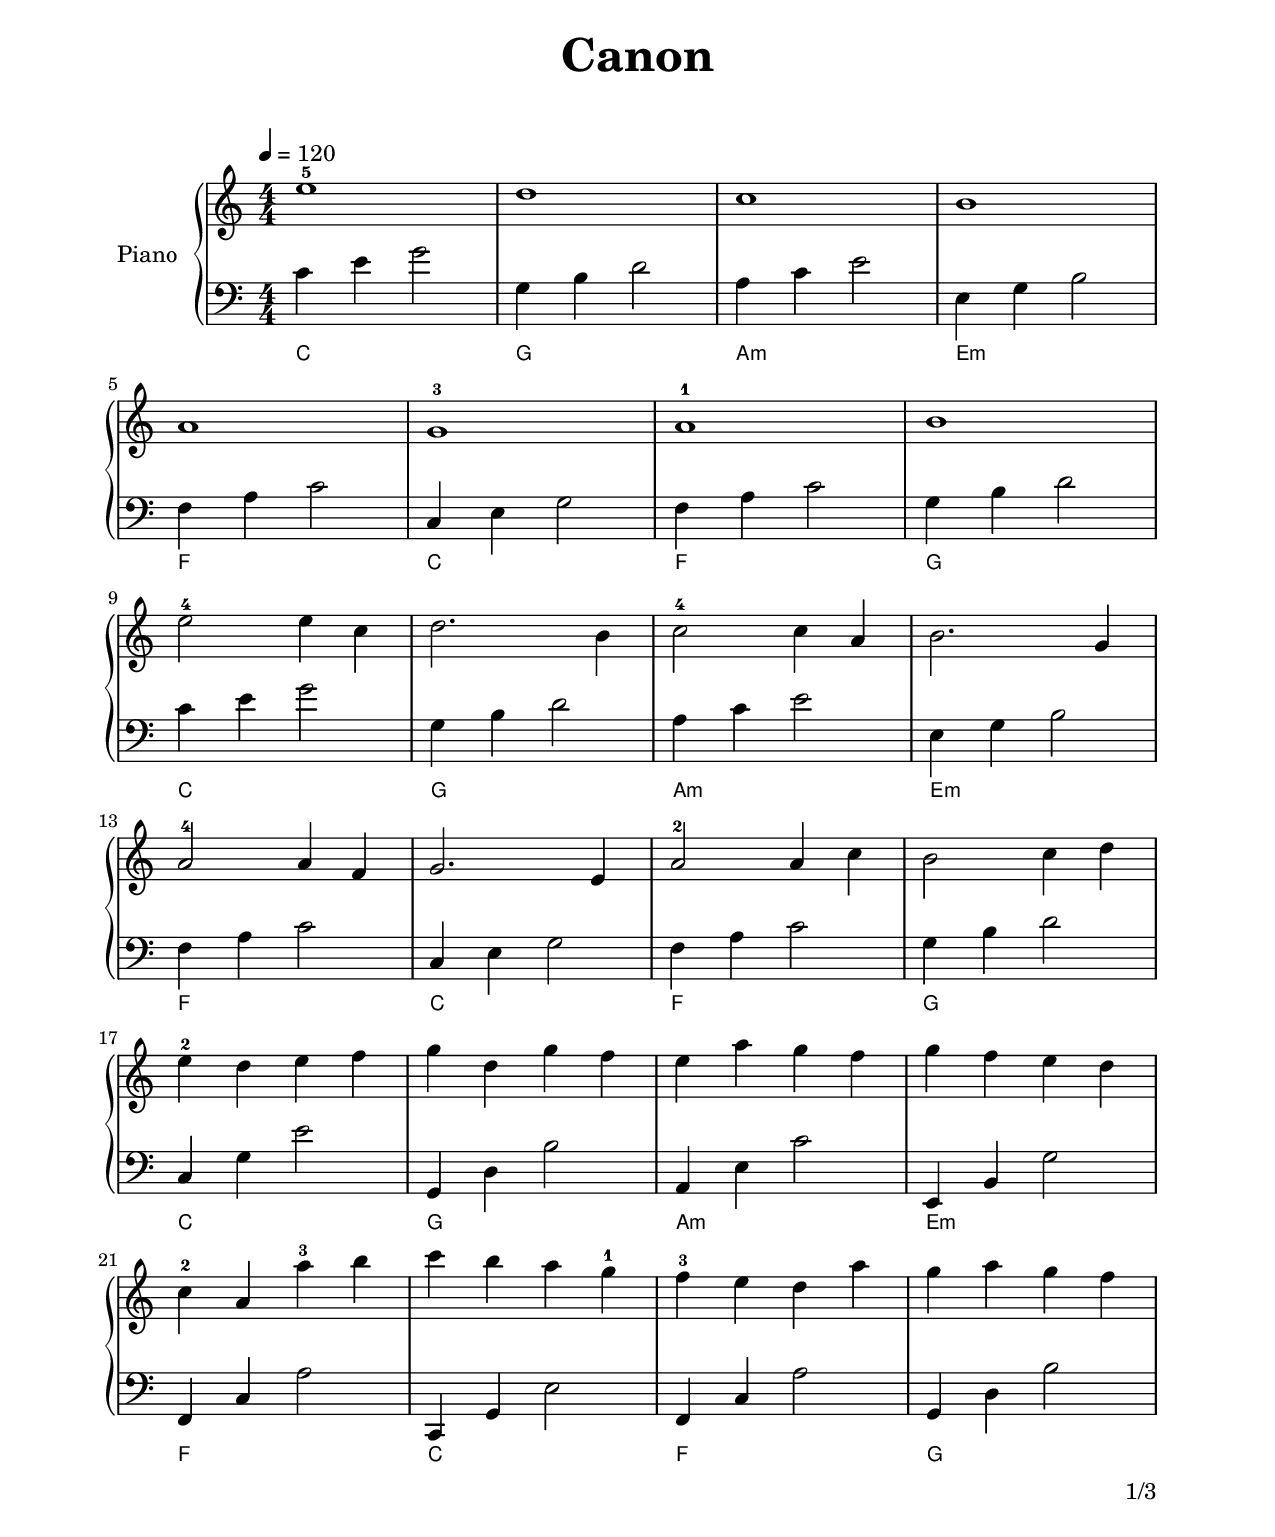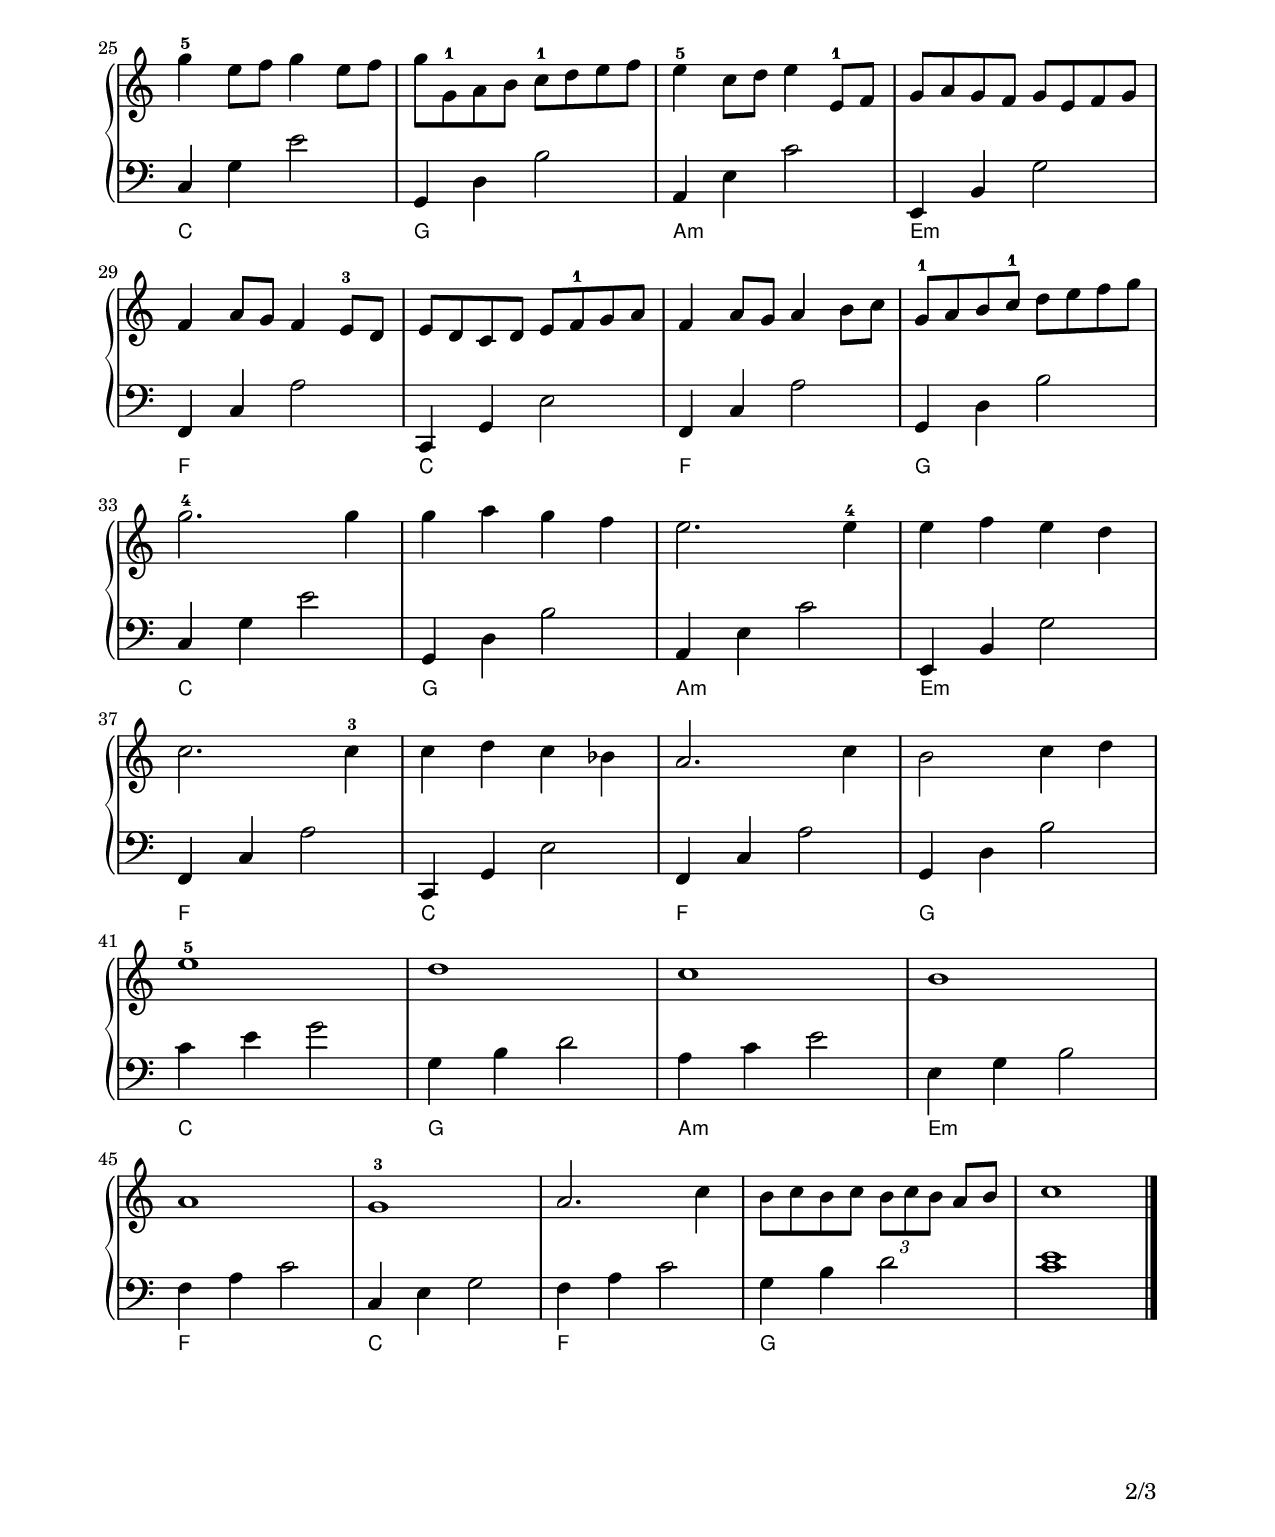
\version "2.24.3"
\include "../settings.v1.ly"

\header {
  title = \markup \override #'((font-size . 6)) "Canon"
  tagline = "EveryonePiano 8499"
}

\paper {
  total-page = 3
}

\markup \vspace #1.5

Ci   = { c4  e4  g2  }
Cii  = { c'4 e'4 g'2 }
Ciii = { c4  g4  e'2 }
Civ  = { c,4 g,4 e2  }
Emi  = { e4  g4  b2  }
Emii = { e,4 b,4 g2  }
Fi   = { f4  a4  c'2 }
Fii  = { f,4 c4  a2  }
Gi   = { g4  b4  d'2 }
Gii  = { g,4 d4  b2  }
Ami  = { a4  c'4 e'2 }
Amii = { a,4 e4  c'2 }

\score {
  \new PianoStaff \with {
    instrumentName = "Piano"
  } <<
    \new Staff {
      \tempo 4 = 120
      \clef treble
      \key c \major
      \time 4/4
       
      e''1^5 | d''1  | c''1  | b'1 | \break \noPageBreak
      a'1    | g'1^3 | a'1^1 | b'1 | \break \noPageBreak
      
      e''2^4 e''4 c''4 | d''2. b'4 | c''2^4 c''4 a'4  | b'2.      g'4  | \break \noPageBreak
      a'2^4  a'4  f'4  | g'2.  e'4 | a'2^2  a'4  c''4 | b'2  c''4 d''4 | \break \noPageBreak
      
      e''4^2 d''4 e''4   f''4 | g''4  d''4 g''4 f''4   | e''4   a''4 g''4 f''4 | g''4 f''4 e''4 d''4 | \break \noPageBreak
      c''4^2 a'4  a''4^3 b''4 | c'''4 b''4 a''4 g''4^1 | f''4^3 e''4 d''4 a''4 | g''4 a''4 g''4 f''4 | \break
      
      g''4^5 e''8 f''8 g''4 e''8  f''8 | g''8  g'8^1 a'8 b'8    c''8^1 d''8  e''8 f''8 |
      e''4^5 c''8 d''8 e''4 e'8^1 f'8  | g'8   a'8   g'8 f'8    g'8    e'8   f'8  g'8  | \break
      f'4    a'8  g'8  f'4  e'8^3 d'8  | e'8   d'8   c'8 d'8    e'8    f'8^1 g'8  a'8  |
      f'4    a'8  g'8  a'4  b'8   c''8 | g'8^1 a'8   b'8 c''8^1 d''8   e''8  f''8 g''8 | \break
      
      g''2.^4 g''4   | g''4 a''4 g''4 f''4 | e''2. e''4^4 | e''4 f''4 e''4 d''4 | \break
      c''2.   c''4^3 | c''4 d''4 c''4 bf'4 | a'2.  c''4   | b'2       c''4 d''4 | \break
      
      e''1^5 | d''1 | c''1 | b'1 | \break

      a'1 | g'1^3 | a'2. c''4 | b'8 c''8 b'8 c''8 \tuplet 3/2 { b'8 c''8 b'8 } a'8 b'8 | c''1 | \bar "|."
    }
    \new Staff {
      \clef bass
      \key c \major
      \time 4/4
      
      \Cii | \Gi | \Ami | \Emi |
      \Fi  | \Ci | \Fi  | \Gi  |
      
      \Cii | \Gi | \Ami | \Emi |
      \Fi  | \Ci | \Fi  | \Gi  |
      
      \Ciii | \Gii | \Amii | \Emii |
      \Fii  | \Civ | \Fii  | \Gii  |
      
      \Ciii | \Gii | \Amii | \Emii |
      \Fii  | \Civ | \Fii  | \Gii  |
      
      \Ciii | \Gii | \Amii | \Emii |
      \Fii  | \Civ | \Fii  | \Gii  |
      
      \Cii | \Gi | \Ami | \Emi |
      \Fi  | \Ci | \Fi  | \Gi  | <c' e'>1 |
    }
    \chords {
      c1 | g1 | a1:m | e1:m |
      f1 | c1 | f1   | g1   |
      
      c1 | g1 | a1:m | e1:m |
      f1 | c1 | f1   | g1   |
      
      c1 | g1 | a1:m | e1:m |
      f1 | c1 | f1   | g1   |
      
      c1 | g1 | a1:m | e1:m |
      f1 | c1 | f1   | g1   |
      
      c1 | g1 | a1:m | e1:m |
      f1 | c1 | f1   | g1   |
      
      c1 | g1 | a1:m | e1:m |
      f1 | c1 | f1   | g1   | r1 |
    }
  >>
  \layout {}
  \midi {}
}
